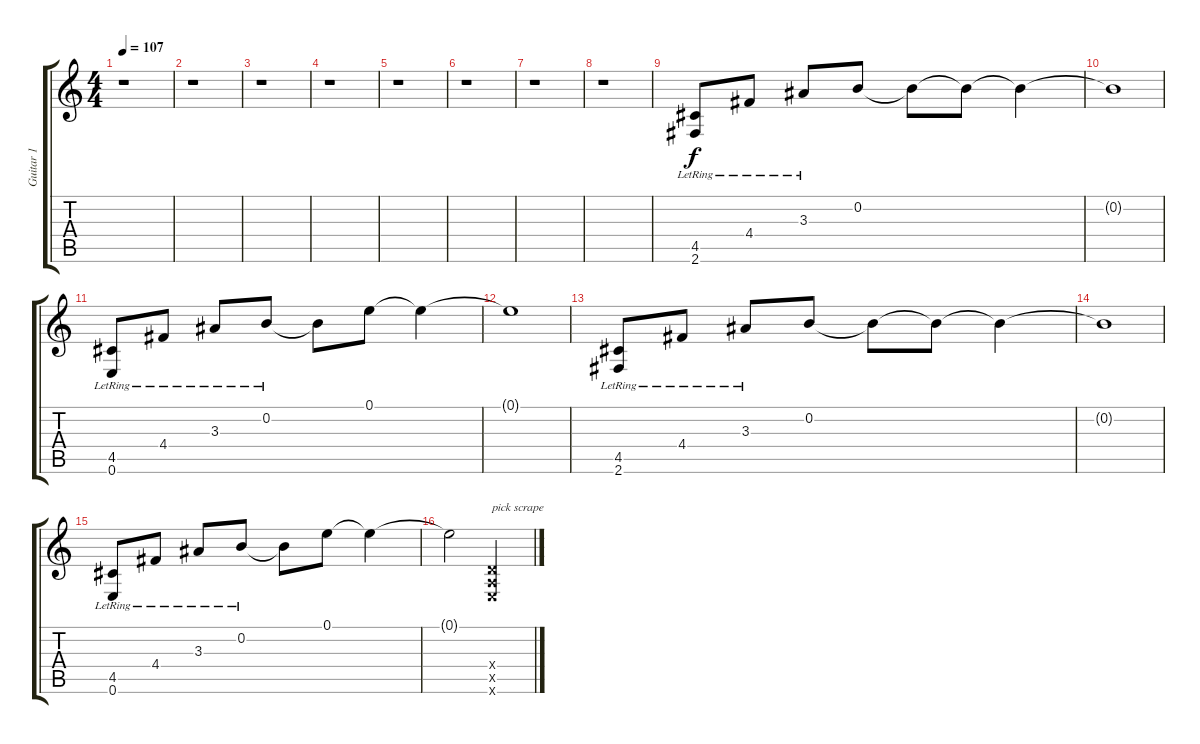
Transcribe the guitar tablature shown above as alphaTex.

\track ("Guitar 1" "Guitar 1") {instrument overdrivenguitar}
\staff {score tabs}
\tuning (E4 B3 G3 D3 A2 E2) {hide}
\ts (4 4)
\tempo 107
\clef g2
\ks c
r.1{dy f instrument overdrivenguitar} |
r.1 |
r.1 |
r.1 |
r.1 |
r.1 |
r.1 |
r.1 |
(4.5{lr} 2.6{lr}).8 4.4{lr}.8 3.3{lr}.8 0.2.8 0.2{t}.8 0.2{t}.8 0.2{t}.4 |
0.2{t}.1 |
(4.5{lr} 0.6{lr}).8 4.4{lr}.8 3.3{lr}.8 0.2{lr}.8 0.2{t}.8 0.1.8 0.1{t}.4 |
0.1{t}.1 |
(4.5{lr} 2.6{lr}).8 4.4{lr}.8 3.3{lr}.8 0.2.8 0.2{t}.8 0.2{t}.8 0.2{t}.4 |
0.2{t}.1 |
(4.5{lr} 0.6{lr}).8 4.4{lr}.8 3.3{lr}.8 0.2{lr}.8 0.2{t}.8 0.1.8 0.1{t}.4 |
0.1{t}.2 (0.4{x} 0.5{x} 0.6{x}).2{txt "pick scrape"}
